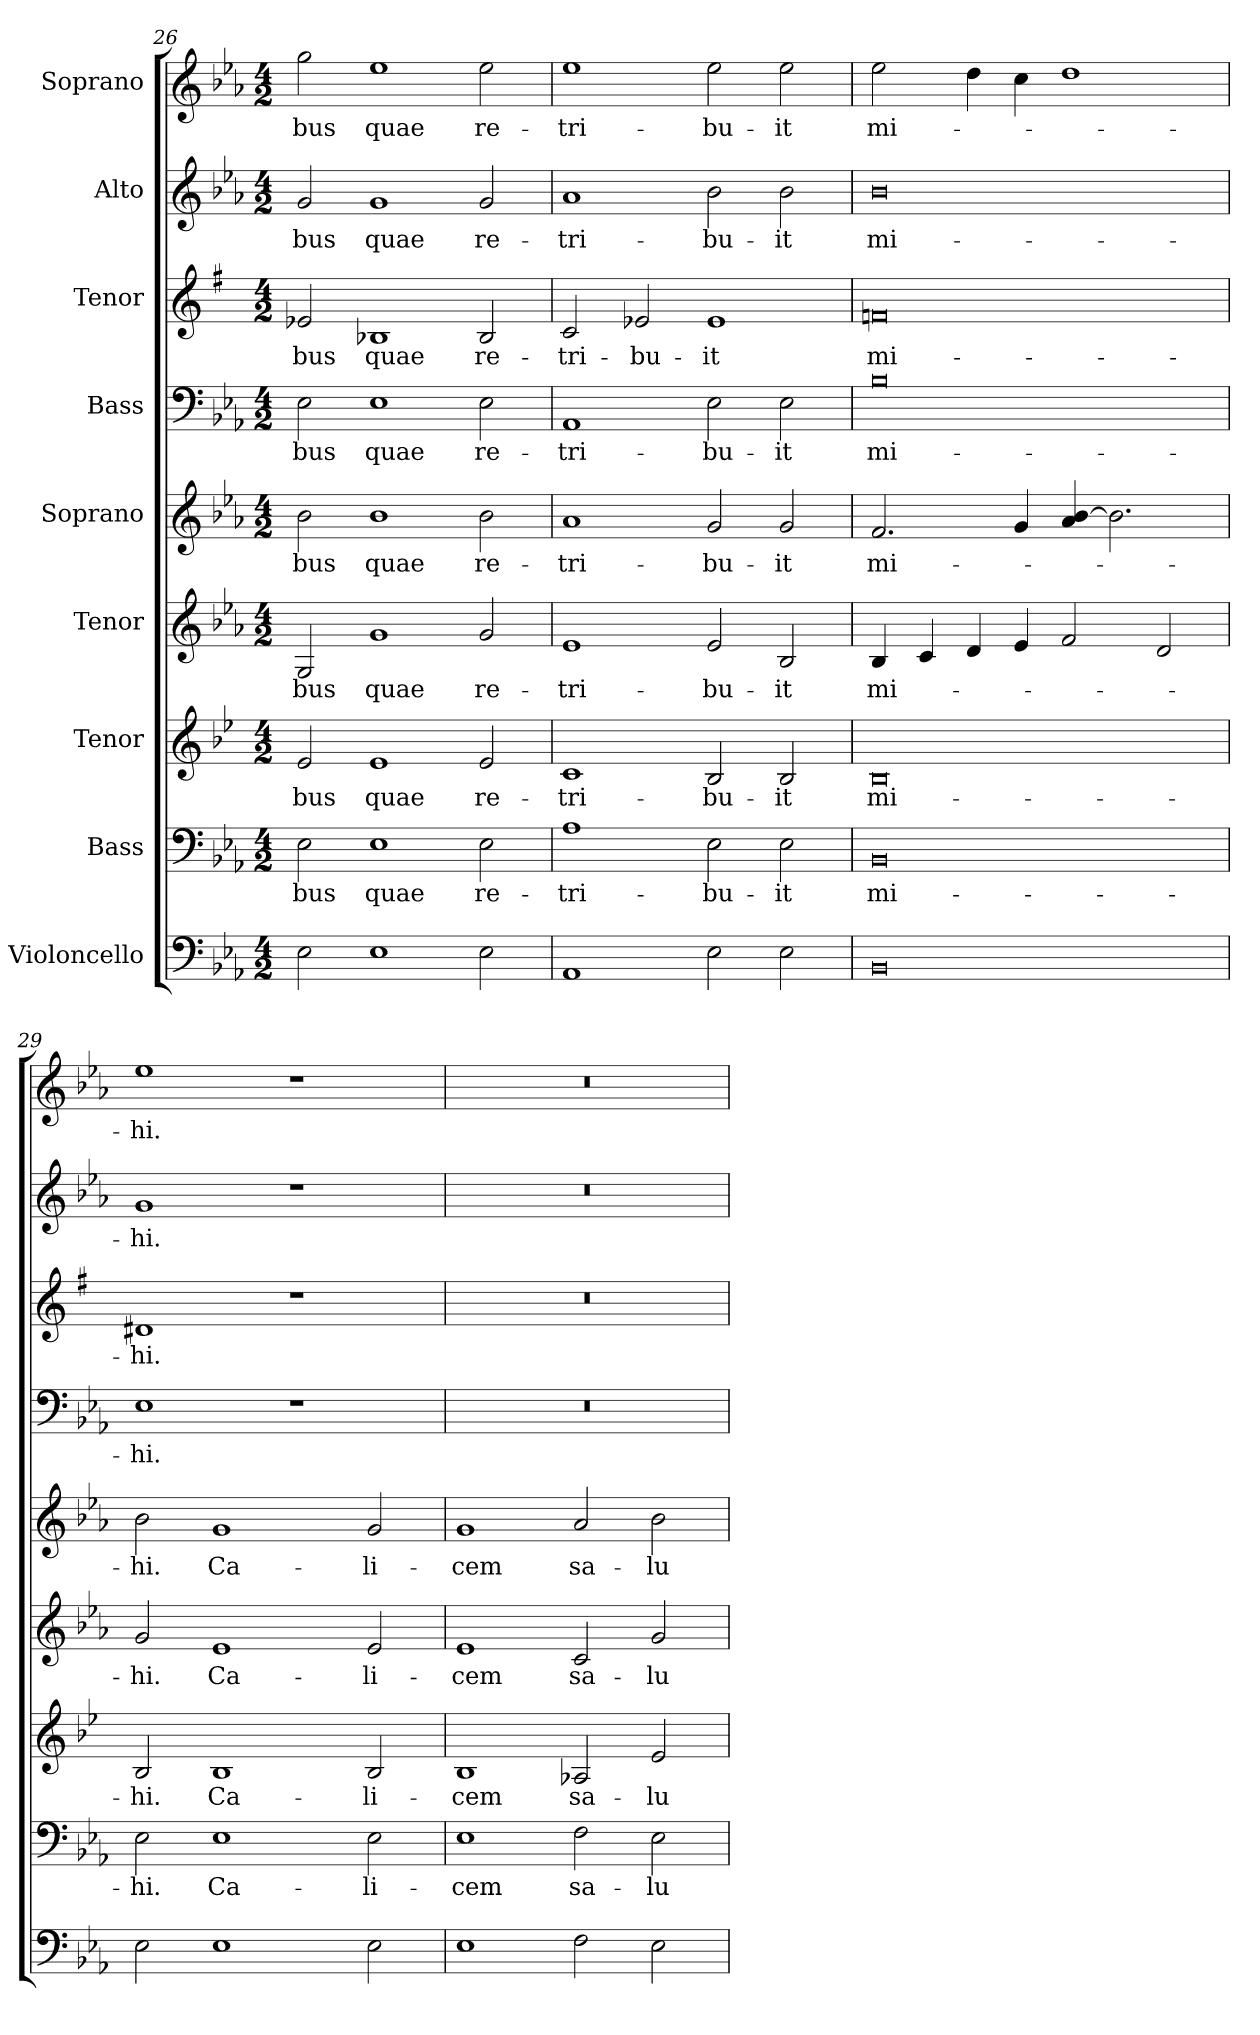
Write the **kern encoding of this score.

**kern	**kern	**text	**kern	**text	**kern	**text	**kern	**text	**kern	**text	**kern	**text	**kern	**text	**kern	**text
*part9	*part8	*part8	*part7	*part7	*part6	*part6	*part5	*part5	*part4	*part4	*part3	*part3	*part2	*part2	*part1	*part1
*staff9	*staff8	*staff8	*staff7	*staff7	*staff6	*staff6	*staff5	*staff5	*staff4	*staff4	*staff3	*staff3	*staff2	*staff2	*staff1	*staff1
*I"Violoncello	*I"Bass	*	*I"Tenor	*	*I"Tenor	*	*I"Soprano	*	*I"Bass	*	*I"Tenor	*	*I"Alto	*	*I"Soprano	*
*clefF4	*clefF4	*	*clefG2	*	*clefG2	*	*clefG2	*	*clefF4	*	*clefG2	*	*clefG2	*	*clefG2	*
*k[b-e-a-]	*k[b-e-a-]	*	*k[b-e-]	*	*k[b-e-a-]	*	*k[b-e-a-]	*	*k[b-e-a-]	*	*k[f#]	*	*k[b-e-a-]	*	*k[b-e-a-]	*
*M4/2	*M4/2	*	*M4/2	*	*M4/2	*	*M4/2	*	*M4/2	*	*M4/2	*	*M4/2	*	*M4/2	*
=26	=26	=26	=26	=26	=26	=26	=26	=26	=26	=26	=26	=26	=26	=26	=26	=26
2E-\	2E-\	bus	2e-/	-bus	2G/	-bus	2b-\	-bus	2E-\	bus	2e-X/	bus	2g/	-bus	2gg\	-bus
1E-	1E-	quae	1e-	quae	1g	quae	1b-	quae	1E-	quae	1B-X	quae	1g	quae	1ee-	quae
2E-\	2E-\	re-	2e-/	re-	2g/	re-	2b-\	re-	2E-\	re-	2B-/	re-	2g/	re-	2ee-\	re-
=27	=27	=27	=27	=27	=27	=27	=27	=27	=27	=27	=27	=27	=27	=27	=27	=27
1AA-	1A-	-tri-	1c	-tri-	1e-	-tri-	1a-	-tri-	1AA-	-tri-	2c/	-tri-	1a-	-tri-	1ee-	-tri-
.	.	.	.	.	.	.	.	.	.	.	2e-X/	-bu-	.	.	.	.
2E-\	2E-\	-bu-	2B-/	-bu-	2e-/	-bu-	2g/	-bu-	2E-\	-bu-	1e-	-it	2b-\	-bu-	2ee-\	-bu-
2E-\	2E-\	-it	2B-/	-it	2B-/	-it	2g/	-it	2E-\	-it	.	.	2b-\	-it	2ee-\	-it
=28	=28	=28	=28	=28	=28	=28	=28	=28	=28	=28	=28	=28	=28	=28	=28	=28
0BB-	0BB-	mi-	0B-	mi-	4B-/	mi-	2.f/	mi-	0B-	mi-	0fn	mi-	0b-	mi-	2ee-\	mi-
.	.	.	.	.	4c/	.	.	.	.	.	.	.	.	.	.	.
.	.	.	.	.	4d/	.	.	.	.	.	.	.	.	.	4dd\	.
.	.	.	.	.	4e-/	.	4g/	.	.	.	.	.	.	.	4cc\	.
.	.	.	.	.	2f/	.	4a-/ [4b-/	.	.	.	.	.	.	.	1dd	.
.	.	.	.	.	.	.	2.b-\]	.	.	.	.	.	.	.	.	.
.	.	.	.	.	2d/	.	.	.	.	.	.	.	.	.	.	.
=29	=29	=29	=29	=29	=29	=29	=29	=29	=29	=29	=29	=29	=29	=29	=29	=29
2E-\	2E-\	-hi.	2B-/	-hi.	2g/	-hi.	2b-\	-hi.	1E-	-hi.	1d#X	-hi.	1g	-hi.	1ee-	-hi.
1E-	1E-	Ca-	1B-	Ca-	1e-	Ca-	1g	Ca-	.	.	.	.	.	.	.	.
.	.	.	.	.	.	.	.	.	1r	.	1r	.	1r	.	1r	.
2E-\	2E-\	-li-	2B-/	-li-	2e-/	-li-	2g/	-li-	.	.	.	.	.	.	.	.
=30	=30	=30	=30	=30	=30	=30	=30	=30	=30	=30	=30	=30	=30	=30	=30	=30
1E-	1E-	-cem	1B-	-cem	1e-	-cem	1g	-cem	0r	.	0r	.	0r	.	0r	.
2F\	2F\	sa-	2A-X/	sa-	2c/	sa-	2a-/	sa-	.	.	.	.	.	.	.	.
2E-\	2E-\	-lu-	2e-/	-lu-	2g/	-lu-	2b-\	-lu-	.	.	.	.	.	.	.	.
=	=	=	=	=	=	=	=	=	=	=	=	=	=	=	=	=
*-	*-	*-	*-	*-	*-	*-	*-	*-	*-	*-	*-	*-	*-	*-	*-	*-
